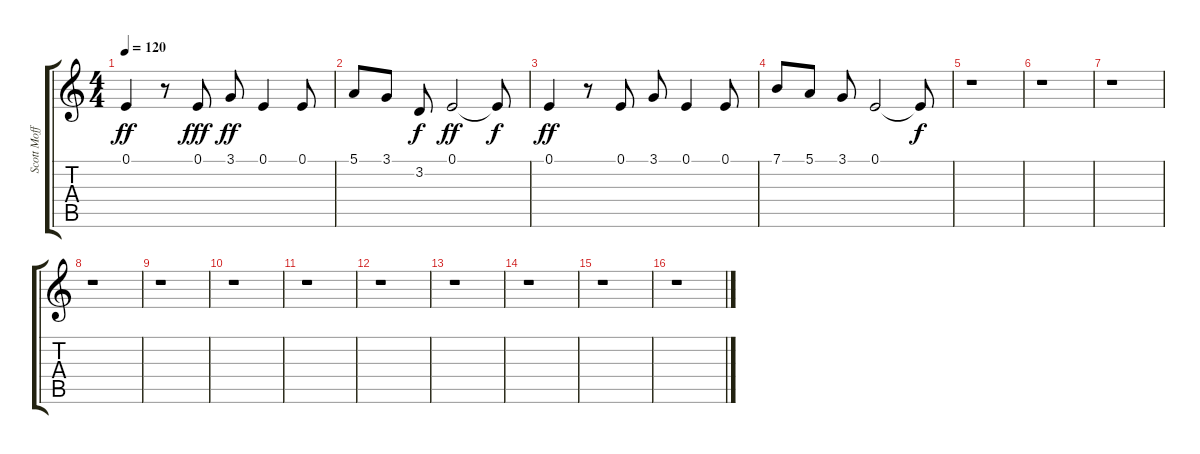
\track ("Scott Moffat" "Scott Moff") {instrument lead8bassandlead}
\staff {score tabs}
\tuning (E4 B3 G3 D3 A2 E2) {hide}
\ts (4 4)
\tempo 120
\clef g2
\ks c
0.1.4{dy ff} r.8 0.1.8{dy fff} 3.1.8{dy ff} 0.1.4 0.1.8 |
5.1.8 3.1.8 3.2.8{dy f} 0.1.2{dy ff} 0.1{t}.8{dy f} |
0.1.4{dy ff} r.8 0.1.8 3.1.8 0.1.4 0.1.8 |
7.1.8 5.1.8 3.1.8 0.1.2 0.1{t}.8{dy f} |
r.1 |
r.1 |
r.1 |
r.1 |
r.1 |
r.1 |
r.1 |
r.1 |
r.1 |
r.1 |
r.1 |
r.1
